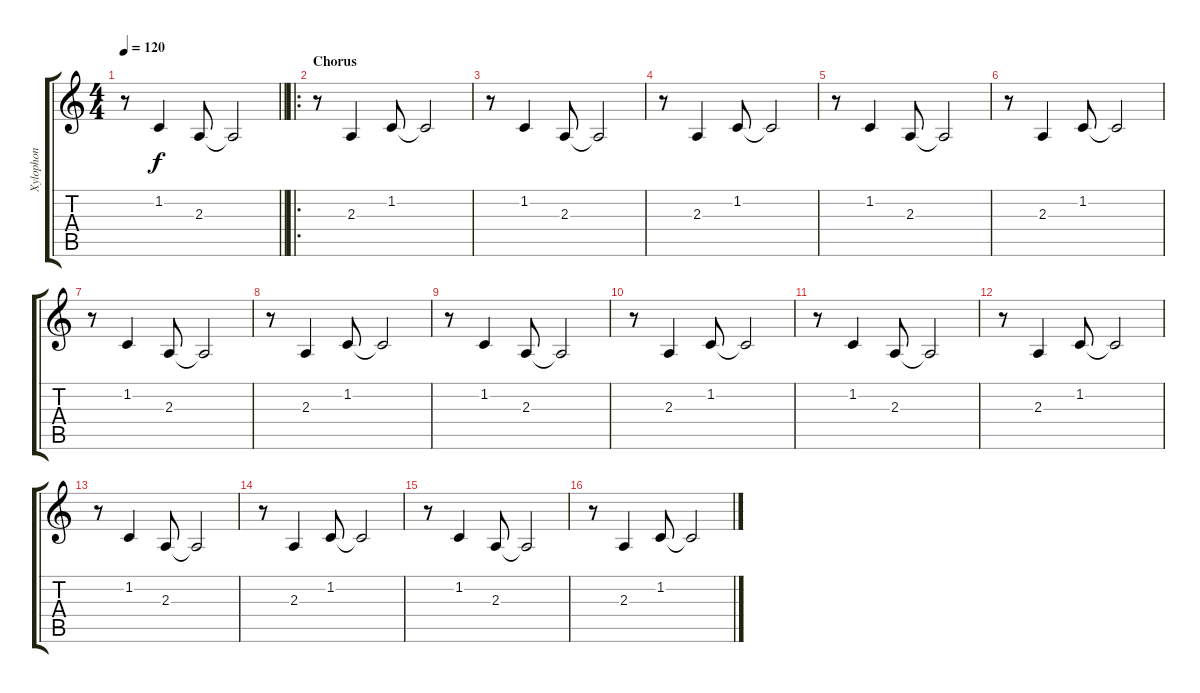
\track ("Xylophon" "Xylophon") {instrument xylophone}
\staff {score tabs}
\tuning (E4 B3 G3 D3 A2 E2) {hide}
\ts (4 4)
\tempo 120
\clef g2
\barLineRight lightlight
\ks c
r.8{dy f} 1.2.4 2.3.8 2.3{t}.2 |
\ro
\section ("" "Chorus")
r.8 2.3.4 1.2.8 1.2{t}.2 |
r.8 1.2.4 2.3.8 2.3{t}.2 |
r.8 2.3.4 1.2.8 1.2{t}.2 |
r.8 1.2.4 2.3.8 2.3{t}.2 |
r.8 2.3.4 1.2.8 1.2{t}.2 |
r.8 1.2.4 2.3.8 2.3{t}.2 |
r.8 2.3.4 1.2.8 1.2{t}.2 |
r.8 1.2.4 2.3.8 2.3{t}.2 |
r.8 2.3.4 1.2.8 1.2{t}.2 |
r.8 1.2.4 2.3.8 2.3{t}.2 |
r.8 2.3.4 1.2.8 1.2{t}.2 |
r.8 1.2.4 2.3.8 2.3{t}.2 |
r.8 2.3.4 1.2.8 1.2{t}.2 |
r.8 1.2.4 2.3.8 2.3{t}.2 |
r.8 2.3.4 1.2.8 1.2{t}.2
